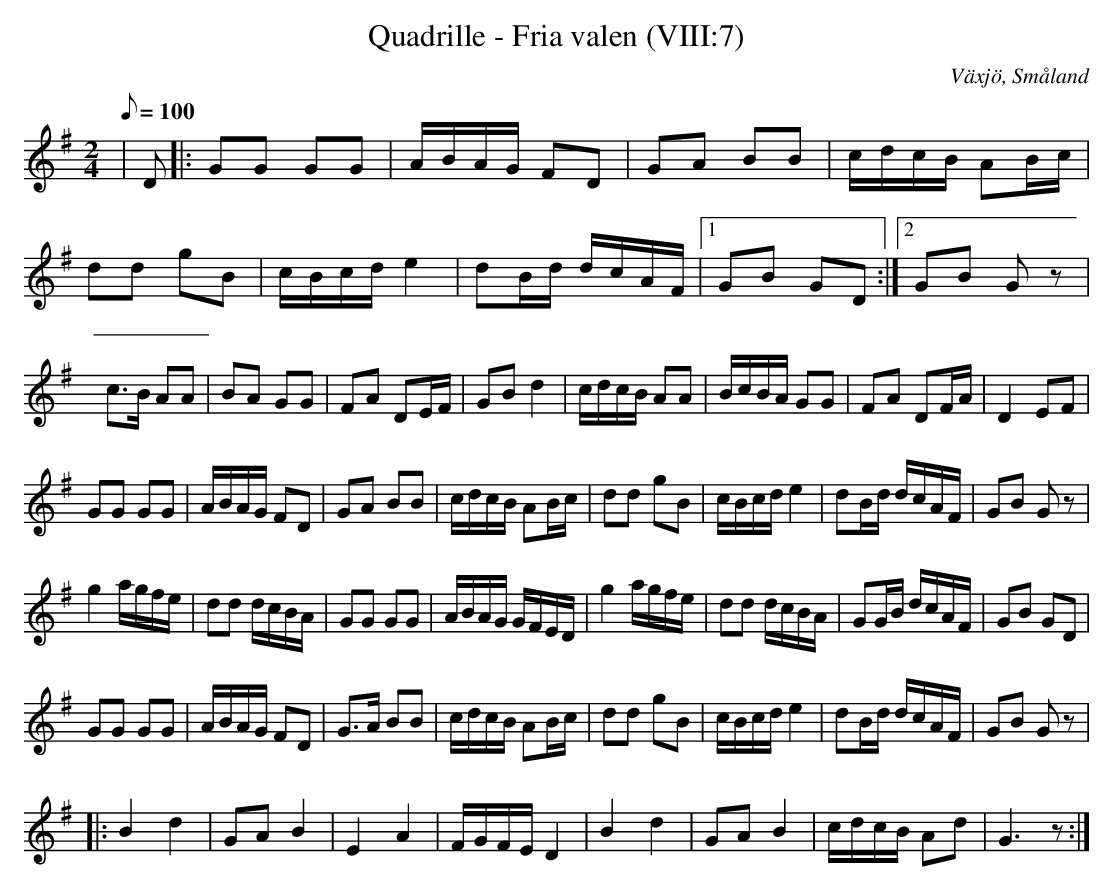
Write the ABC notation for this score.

X:1
T:Quadrille - Fria valen (VIII:7)
O:Växjö, Småland
M:2/4
L:1/8
Q:100
K:G
|D|:GG GG|A/2B/2A/2G/2 FD|GA BB|c/2d/2c/2B/2 AB/2c/2|
dd gB|c/2B/2c/2d/2 e2|dB/2d/2 d/2c/2A/2F/2|1GB GD:|2GB G z|
c>B AA|BA GG|FA DE/2F/2|GB d2|c/2d/2c/2B/2 AA|B/2c/2B/2A/2 GG|FA DF/2A/2|D2 EF|
GG GG|A/2B/2A/2G/2 FD|GA BB|c/2d/2c/2B/2 AB/2c/2|dd gB|c/2B/2c/2d/2 e2|dB/2d/2 d/2c/2A/2F/2|GB G z|
g2 a/2g/2f/2e/2|dd d/2c/2B/2A/2|GG GG|A/2B/2A/2G/2 G/2F/2E/2D/2|g2 a/2g/2f/2e/2|dd d/2c/2B/2A/2|GG/2B/2 d/2c/2A/2F/2|GB GD|
GG GG|A/2B/2A/2G/2 FD|G>A BB|c/2d/2c/2B/2 AB/2c/2|dd gB|c/2B/2c/2d/2 e2|dB/2d/2 d/2c/2A/2F/2|GB G z|
|:B2 d2|GA B2|E2 A2|F/2G/2F/2E/2 D2|B2 d2|GA B2|c/2d/2c/2B/2 Ad|G3 z:|
